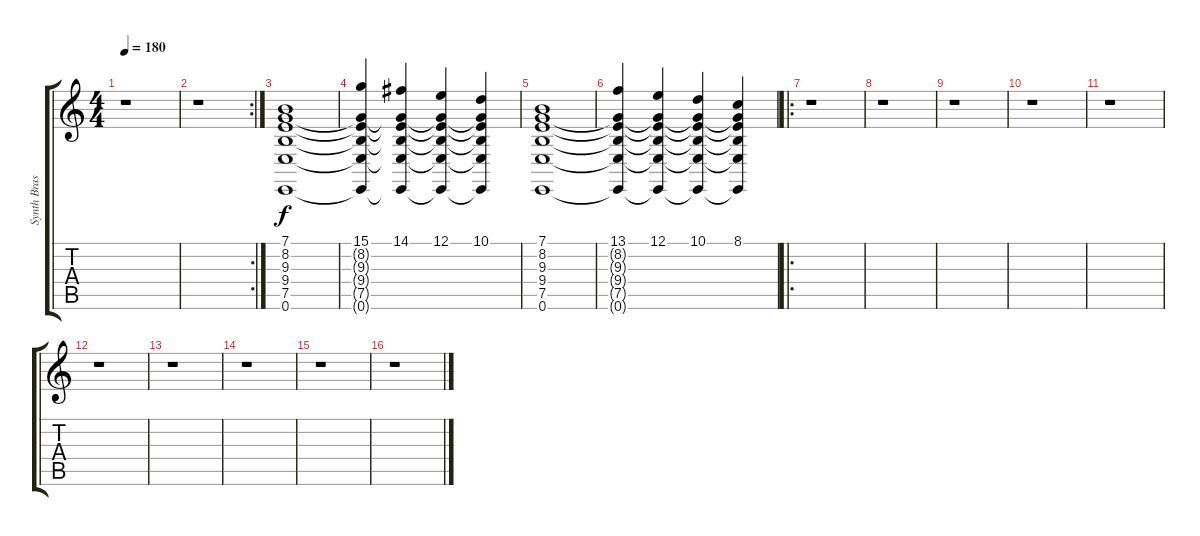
\track ("Synth Brass 2" "Synth Bras") {instrument synthbrass2}
\staff {score tabs}
\tuning (E4 B3 G3 D3 A2 E2) {hide}
\ts (4 4)
\tempo 180
\clef g2
\ks c
r.1{dy f} |
\rc 2
r.1 |
(7.1 8.2 9.3 9.4 7.5 0.6).1 |
(15.1 8.2{t} 9.3{t} 9.4{t} 7.5{t} 0.6{t}).4 (14.1 8.2{t} 9.3{t} 9.4{t} 7.5{t} 0.6{t}).4 (12.1 8.2{t} 9.3{t} 9.4{t} 7.5{t} 0.6{t}).4 (10.1 8.2{t} 9.3{t} 9.4{t} 7.5{t} 0.6{t}).4 |
(7.1 8.2 9.3 9.4 7.5 0.6).1 |
(13.1 8.2{t} 9.3{t} 9.4{t} 7.5{t} 0.6{t}).4 (12.1 8.2{t} 9.3{t} 9.4{t} 7.5{t} 0.6{t}).4 (10.1 8.2{t} 9.3{t} 9.4{t} 7.5{t} 0.6{t}).4 (8.1 8.2{t} 9.3{t} 9.4{t} 7.5{t} 0.6{t}).4 |
\ro
r.1 |
r.1 |
r.1 |
r.1 |
r.1 |
r.1 |
r.1 |
r.1 |
r.1 |
r.1
